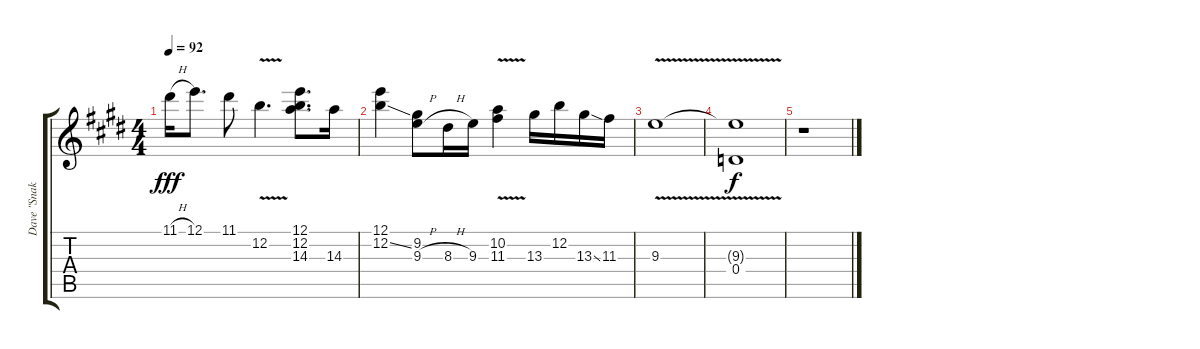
\track ("Dave \"Snake\" Sabo" "Dave \"Snak") {instrument overdrivenguitar}
\staff {score tabs}
\tuning (E4 B3 G3 D3 A2 E2) {hide}
\ts (4 4)
\tempo 92
\clef g2
\ks e
11.1{h}.16{dy fff} 12.1.8{d} 11.1.8 12.2{v}.4{d} (12.1 12.2 14.3).8{d} 14.3.16 |
(12.1 12.2{ss}).4 (9.2 9.3{h}).8 8.3{h}.16 9.3.16 (10.2{v} 11.3{v}).4 13.3.16 12.2.16 13.3{ss}.16 11.3.16 |
9.3{v}.1 |
(9.3{t} 0.4).1{dy f} |
r.1
